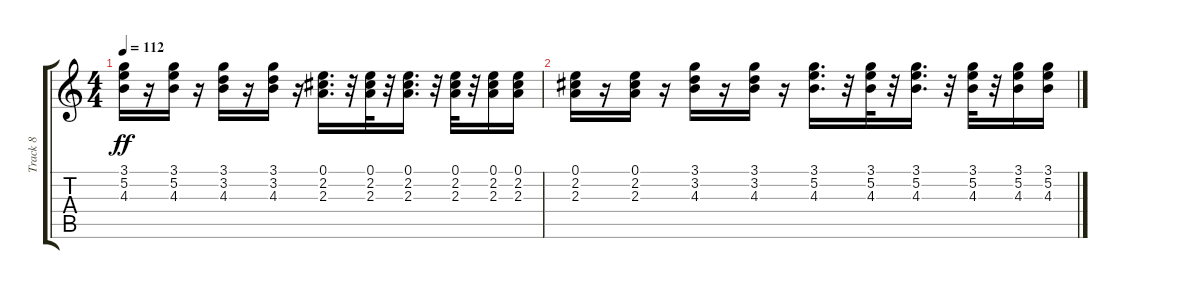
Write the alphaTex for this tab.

\track ("Track 8" "Track 8") {instrument distortionguitar}
\staff {score tabs}
\tuning (E4 B3 G3 D3 A2 E2) {hide}
\ts (4 4)
\tempo 112
\clef g2
\ks c
(3.1 5.2 4.3).16{dy ff} r.16 (3.1 5.2 4.3).16 r.16 (3.1 3.2 4.3).16 r.16 (3.1 3.2 4.3).16 r.16 (0.1 2.2 2.3).16{d} r.32 (0.1 2.2 2.3).32 r.32 (0.1 2.2 2.3).16{d} r.32 (0.1 2.2 2.3).32 r.32 (0.1 2.2 2.3).16 (0.1 2.2 2.3).16 |
(0.1 2.2 2.3).16 r.16 (0.1 2.2 2.3).16 r.16 (3.1 3.2 4.3).16 r.16 (3.1 3.2 4.3).16 r.16 (3.1 5.2 4.3).16{d} r.32 (3.1 5.2 4.3).32 r.32 (3.1 5.2 4.3).16{d} r.32 (3.1 5.2 4.3).32 r.32 (3.1 5.2 4.3).16 (3.1 5.2 4.3).16
